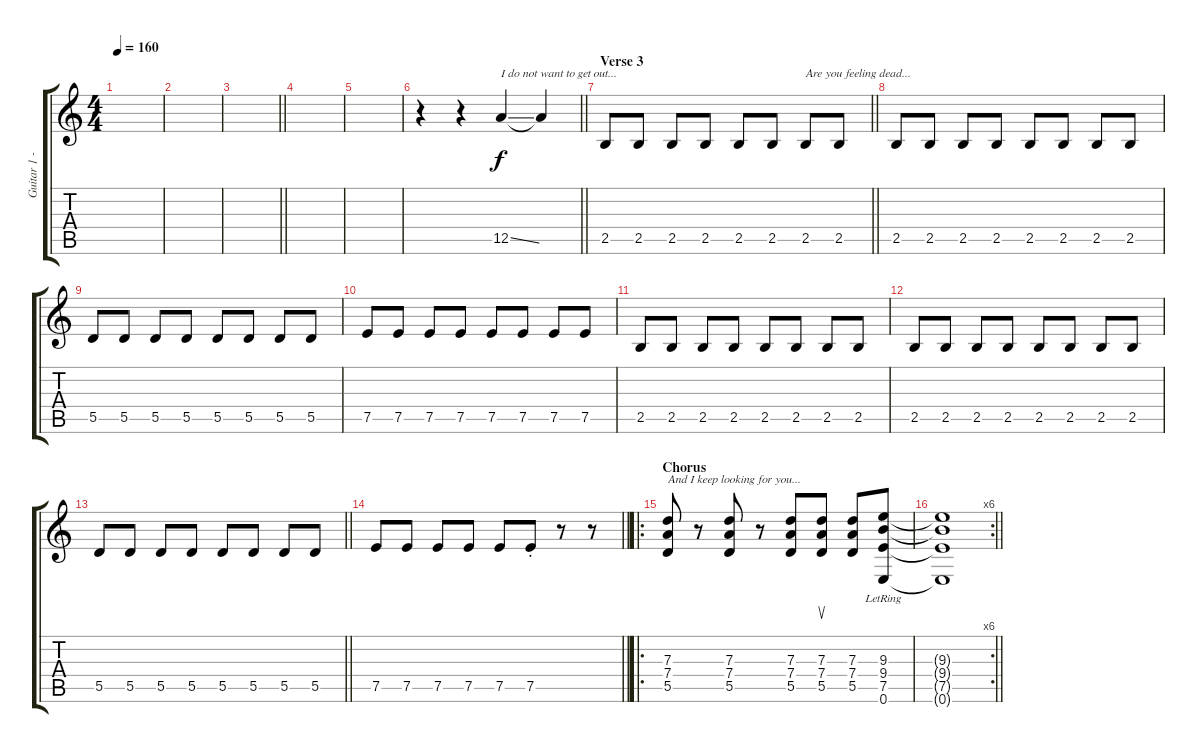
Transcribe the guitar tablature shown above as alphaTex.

\track ("Guitar 1 - Rhythm" "Guitar 1 -") {instrument overdrivenguitar}
\staff {score tabs}
\tuning (E4 B3 G3 D3 A2 E2) {hide}
\ts (4 4)
\tempo 160
\clef g2
\ks c
|
|
\barLineRight lightlight
|
|
|
\barLineRight lightlight
r.4 r.4 12.5{ss}.4{txt "I do not want to get out..."} 12.5{t}.4 |
\section ("" "Verse 3")
\barLineRight lightlight
2.5.8 2.5.8 2.5.8 2.5.8 2.5.8 2.5.8 2.5.8{txt "Are you feeling dead..."} 2.5.8 |
2.5.8 2.5.8 2.5.8 2.5.8 2.5.8 2.5.8 2.5.8 2.5.8 |
5.5.8 5.5.8 5.5.8 5.5.8 5.5.8 5.5.8 5.5.8 5.5.8 |
7.5.8 7.5.8 7.5.8 7.5.8 7.5.8 7.5.8 7.5.8 7.5.8 |
2.5.8 2.5.8 2.5.8 2.5.8 2.5.8 2.5.8 2.5.8 2.5.8 |
2.5.8 2.5.8 2.5.8 2.5.8 2.5.8 2.5.8 2.5.8 2.5.8 |
\barLineRight lightlight
5.5.8 5.5.8 5.5.8 5.5.8 5.5.8 5.5.8 5.5.8 5.5.8 |
\barLineRight lightlight
7.5.8 7.5.8 7.5.8 7.5.8 7.5.8 7.5{st}.8 r.8 r.8 |
\ro
\section ("" "Chorus")
(7.3 7.4 5.5).8{txt "And I keep looking for you..."} r.8 (7.3 7.4 5.5).8 r.8 (7.3 7.4 5.5).8 (7.3 7.4 5.5).8{su} (7.3 7.4 5.5).8 (9.3{lr} 9.4{lr} 7.5{lr} 0.6).8 |
\rc 6
\barLineRight lightlight
(9.3{t} 9.4{t} 7.5{t} 0.6{t}).1
